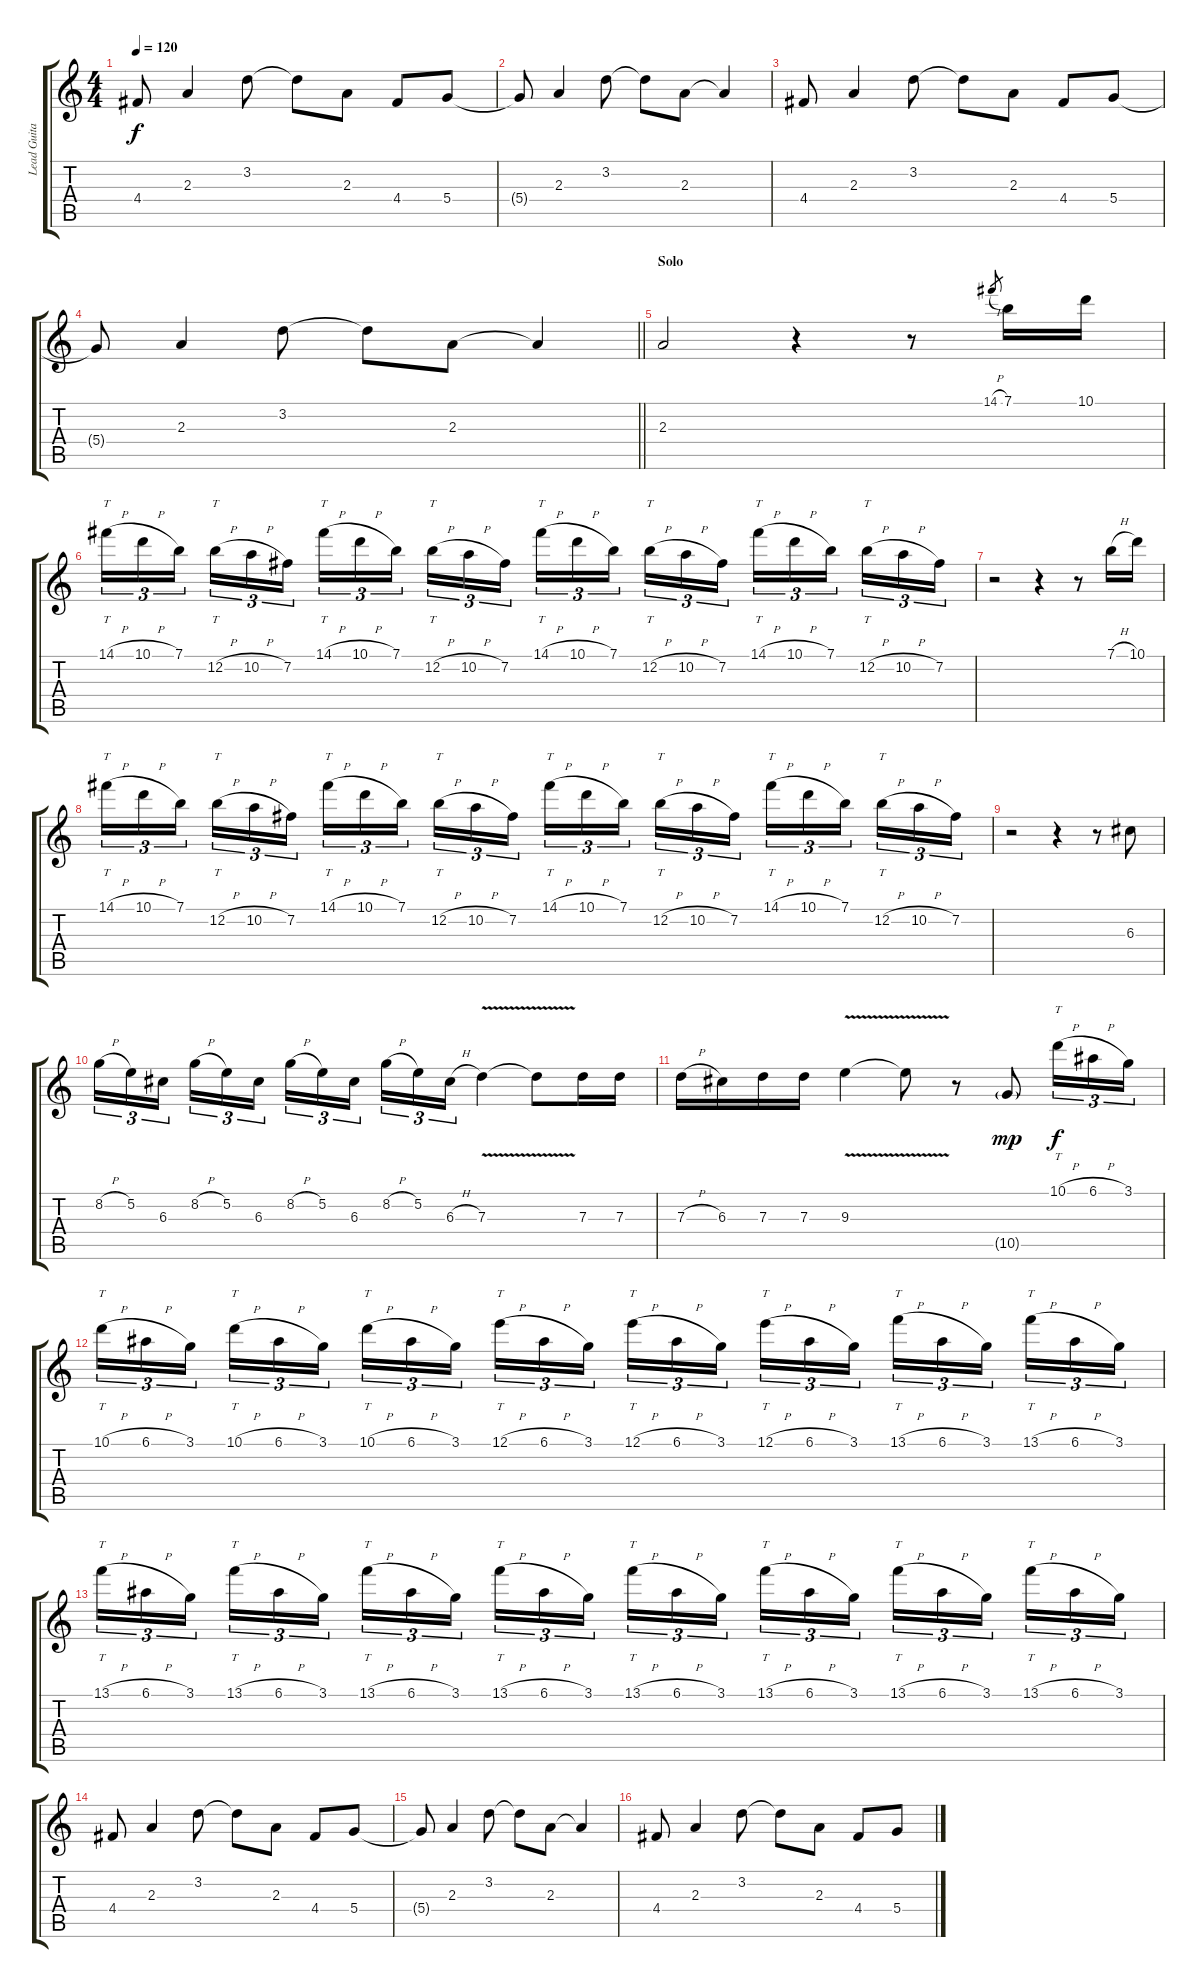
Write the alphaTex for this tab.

\track ("Lead Guitar (Angus)" "Lead Guita") {instrument overdrivenguitar}
\staff {score tabs}
\tuning (E4 B3 G3 D3 A2 E2) {hide}
\ts (4 4)
\tempo 120
\clef g2
\ks c
4.4.8{dy f} 2.3.4 3.2.8 3.2{t}.8 2.3.8 4.4.8 5.4.8 |
5.4{t}.8 2.3.4 3.2.8 3.2{t}.8 2.3.8 2.3{t}.4 |
4.4.8 2.3.4 3.2.8 3.2{t}.8 2.3.8 4.4.8 5.4.8 |
\barLineRight lightlight
5.4{t}.8 2.3.4 3.2.8 3.2{t}.8 2.3.8 2.3{t}.4 |
\section ("" "Solo")
2.3.2 r.4 r.8 14.1{h}.8{gr} 7.1.16 10.1.16 |
14.1{h}.16{tt tu (3 2)} 10.1{h}.16{tu (3 2)} 7.1.16{tu (3 2) beam splitsecondary} 12.2{h}.16{tt tu (3 2)} 10.2{h}.16{tu (3 2)} 7.2.16{tu (3 2)} 14.1{h}.16{tt tu (3 2)} 10.1{h}.16{tu (3 2)} 7.1.16{tu (3 2) beam splitsecondary} 12.2{h}.16{tt tu (3 2)} 10.2{h}.16{tu (3 2)} 7.2.16{tu (3 2)} 14.1{h}.16{tt tu (3 2)} 10.1{h}.16{tu (3 2)} 7.1.16{tu (3 2) beam splitsecondary} 12.2{h}.16{tt tu (3 2)} 10.2{h}.16{tu (3 2)} 7.2.16{tu (3 2)} 14.1{h}.16{tt tu (3 2)} 10.1{h}.16{tu (3 2)} 7.1.16{tu (3 2) beam splitsecondary} 12.2{h}.16{tt tu (3 2)} 10.2{h}.16{tu (3 2)} 7.2.16{tu (3 2)} |
r.2 r.4 r.8 7.1{h}.16 10.1.16 |
14.1{h}.16{tt tu (3 2)} 10.1{h}.16{tu (3 2)} 7.1.16{tu (3 2) beam splitsecondary} 12.2{h}.16{tt tu (3 2)} 10.2{h}.16{tu (3 2)} 7.2.16{tu (3 2)} 14.1{h}.16{tt tu (3 2)} 10.1{h}.16{tu (3 2)} 7.1.16{tu (3 2) beam splitsecondary} 12.2{h}.16{tt tu (3 2)} 10.2{h}.16{tu (3 2)} 7.2.16{tu (3 2)} 14.1{h}.16{tt tu (3 2)} 10.1{h}.16{tu (3 2)} 7.1.16{tu (3 2) beam splitsecondary} 12.2{h}.16{tt tu (3 2)} 10.2{h}.16{tu (3 2)} 7.2.16{tu (3 2)} 14.1{h}.16{tt tu (3 2)} 10.1{h}.16{tu (3 2)} 7.1.16{tu (3 2) beam splitsecondary} 12.2{h}.16{tt tu (3 2)} 10.2{h}.16{tu (3 2)} 7.2.16{tu (3 2)} |
r.2 r.4 r.8 6.3.8 |
8.2{h}.16{tu (3 2)} 5.2.16{tu (3 2)} 6.3.16{tu (3 2) beam splitsecondary} 8.2{h}.16{tu (3 2)} 5.2.16{tu (3 2)} 6.3.16{tu (3 2)} 8.2{h}.16{tu (3 2)} 5.2.16{tu (3 2)} 6.3.16{tu (3 2) beam splitsecondary} 8.2{h}.16{tu (3 2)} 5.2.16{tu (3 2)} 6.3{h}.16{tu (3 2)} 7.3{v}.4 7.3{t}.8 7.3.16 7.3.16 |
7.3{h}.16 6.3.16 7.3.16 7.3.16 9.3{v}.4 9.3{t}.8 r.8 10.5{g}.8{dy mp} 10.1{h}.16{tt tu (3 2) dy f} 6.1{h}.16{tu (3 2)} 3.1.16{tu (3 2)} |
10.1{h}.16{tt tu (3 2)} 6.1{h}.16{tu (3 2)} 3.1.16{tu (3 2) beam splitsecondary} 10.1{h}.16{tt tu (3 2)} 6.1{h}.16{tu (3 2)} 3.1.16{tu (3 2)} 10.1{h}.16{tt tu (3 2)} 6.1{h}.16{tu (3 2)} 3.1.16{tu (3 2) beam splitsecondary} 12.1{h}.16{tt tu (3 2)} 6.1{h}.16{tu (3 2)} 3.1.16{tu (3 2)} 12.1{h}.16{tt tu (3 2)} 6.1{h}.16{tu (3 2)} 3.1.16{tu (3 2) beam splitsecondary} 12.1{h}.16{tt tu (3 2)} 6.1{h}.16{tu (3 2)} 3.1.16{tu (3 2)} 13.1{h}.16{tt tu (3 2)} 6.1{h}.16{tu (3 2)} 3.1.16{tu (3 2) beam splitsecondary} 13.1{h}.16{tt tu (3 2)} 6.1{h}.16{tu (3 2)} 3.1.16{tu (3 2)} |
13.1{h}.16{tt tu (3 2)} 6.1{h}.16{tu (3 2)} 3.1.16{tu (3 2) beam splitsecondary} 13.1{h}.16{tt tu (3 2)} 6.1{h}.16{tu (3 2)} 3.1.16{tu (3 2)} 13.1{h}.16{tt tu (3 2)} 6.1{h}.16{tu (3 2)} 3.1.16{tu (3 2) beam splitsecondary} 13.1{h}.16{tt tu (3 2)} 6.1{h}.16{tu (3 2)} 3.1.16{tu (3 2)} 13.1{h}.16{tt tu (3 2)} 6.1{h}.16{tu (3 2)} 3.1.16{tu (3 2) beam splitsecondary} 13.1{h}.16{tt tu (3 2)} 6.1{h}.16{tu (3 2)} 3.1.16{tu (3 2)} 13.1{h}.16{tt tu (3 2)} 6.1{h}.16{tu (3 2)} 3.1.16{tu (3 2) beam splitsecondary} 13.1{h}.16{tt tu (3 2)} 6.1{h}.16{tu (3 2)} 3.1.16{tu (3 2)} |
4.4.8 2.3.4 3.2.8 3.2{t}.8 2.3.8 4.4.8 5.4.8 |
5.4{t}.8 2.3.4 3.2.8 3.2{t}.8 2.3.8 2.3{t}.4 |
4.4.8 2.3.4 3.2.8 3.2{t}.8 2.3.8 4.4.8 5.4.8
